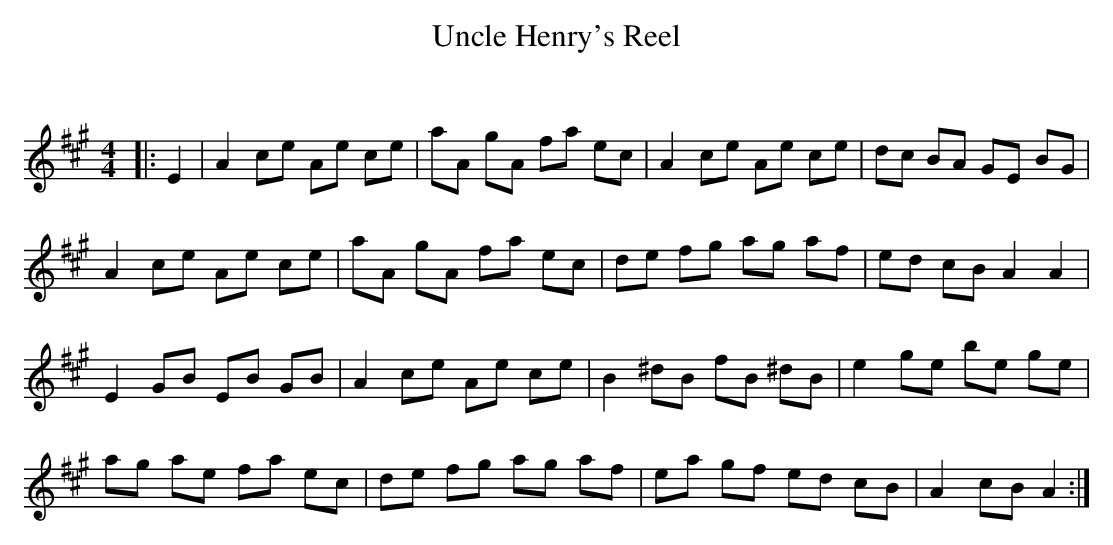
X:1
T: Uncle Henry's Reel
C:
Q: 232
K:A
M:4/4
L:1/8
|:E2|A2 ce Ae ce|aA gA fa ec|A2 ce Ae ce|dc BA GE BG|
A2 ce Ae ce|aA gA fa ec|de fg ag af|ed cB A2 A2|
E2 GB EB GB|A2 ce Ae ce|B2 ^dB fB ^dB|e2 ge be ge|
ag ae fa ec|de fg ag af|ea gf ed cB|A2 cB A2:|
